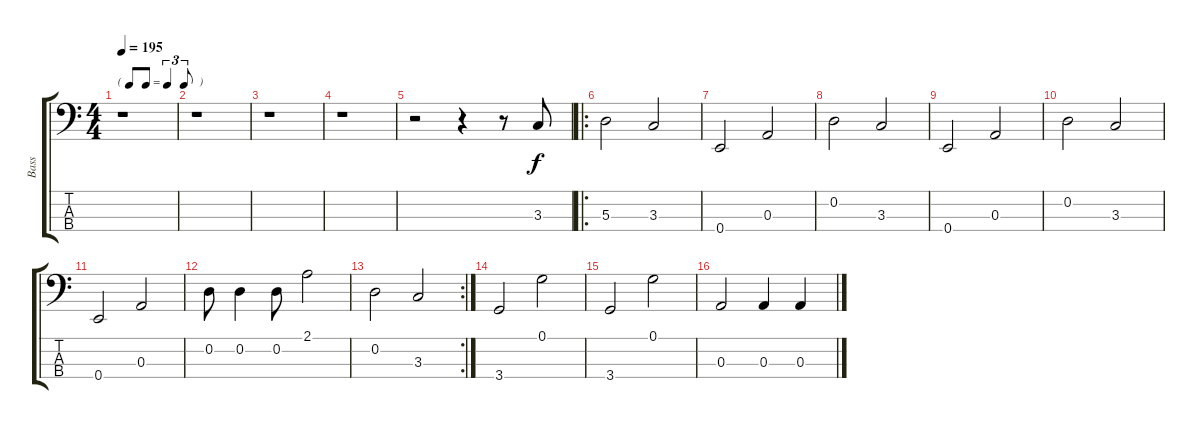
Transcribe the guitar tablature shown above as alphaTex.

\track ("Bass" "Bass") {instrument acousticbass}
\staff {score tabs}
\tuning (G2 D2 A1 E1) {hide}
\ts (4 4)
\tf triplet8th
\tempo 195
\clef f4
\ks c
r.1{dy f instrument acousticbass} |
r.1 |
r.1 |
r.1 |
r.2 r.4 r.8 3.3.8 |
\ro
5.3.2 3.3.2 |
0.4.2 0.3.2 |
0.2.2 3.3.2 |
0.4.2 0.3.2 |
0.2.2 3.3.2 |
0.4.2 0.3.2 |
0.2.8 0.2.4 0.2.8 2.1.2 |
\rc 2
0.2.2 3.3.2 |
3.4.2 0.1.2 |
3.4.2 0.1.2 |
0.3.2 0.3.4 0.3.4
